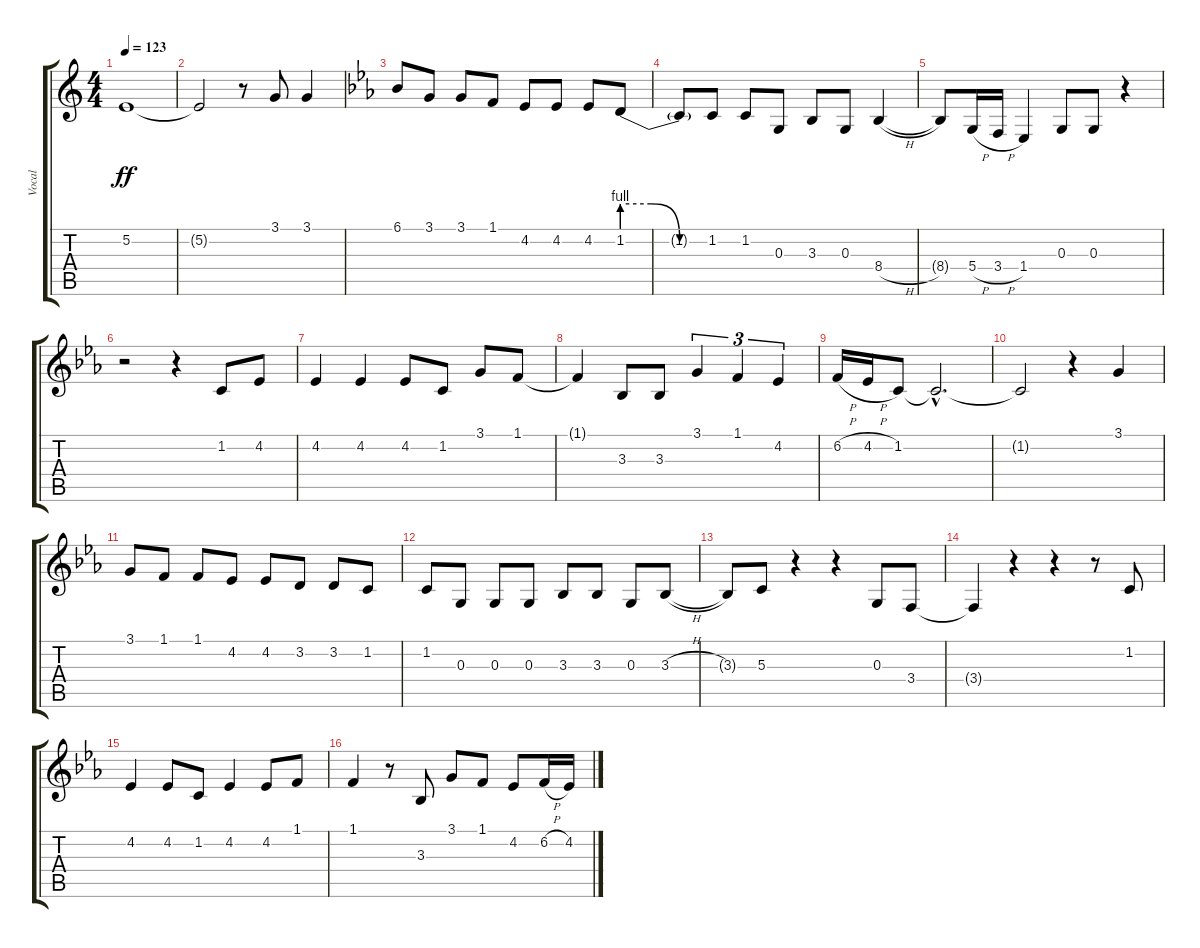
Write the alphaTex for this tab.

\track ("Vocal" "Vocal") {instrument tenorsax}
\staff {score tabs}
\tuning (E4 B3 G3 D3 A2 E2) {hide}
\ts (4 4)
\tempo 123
\clef g2
\ks c
5.2{t}.1{dy ff} |
5.2{t}.2 r.8 3.1.8 3.1.4 |
\ks eb
6.1.8 3.1.8 3.1.8 1.1.8 4.2.8 4.2.8 4.2.8 1.2{be (custom 0 4 20 4 40 0 60 0)}.8 |
1.2{t}.8 1.2.8 1.2.8 0.3.8 3.3.8 0.3.8 8.4{h}.4 |
8.4{t}.8 5.4{h}.16 3.4{h}.16 1.4.4 0.3.8 0.3.8 r.4 |
r.2 r.4 1.2.8 4.2.8 |
4.2.4 4.2.4 4.2.8 1.2.8 3.1.8 1.1.8 |
1.1{t}.4 3.3.8 3.3.8 3.1.4{tu (3 2)} 1.1.4{tu (3 2)} 4.2.4{tu (3 2)} |
6.2{h}.16 4.2{h}.16 1.2.8 1.2{hac t}.2{d} |
1.2{t}.2 r.4 3.1.4 |
3.1.8 1.1.8 1.1.8 4.2.8 4.2.8 3.2.8 3.2.8 1.2.8 |
1.2.8 0.3.8 0.3.8 0.3.8 3.3.8 3.3.8 0.3.8 3.3{h}.8 |
3.3{t}.8 5.3.8 r.4 r.4 0.3.8 3.4.8 |
3.4{t}.4 r.4 r.4 r.8 1.2.8 |
4.2.4 4.2.8 1.2.8 4.2.4 4.2.8 1.1.8 |
1.1.4 r.8 3.3.8 3.1.8 1.1.8 4.2.8 6.2{h}.16 4.2{h}.16
